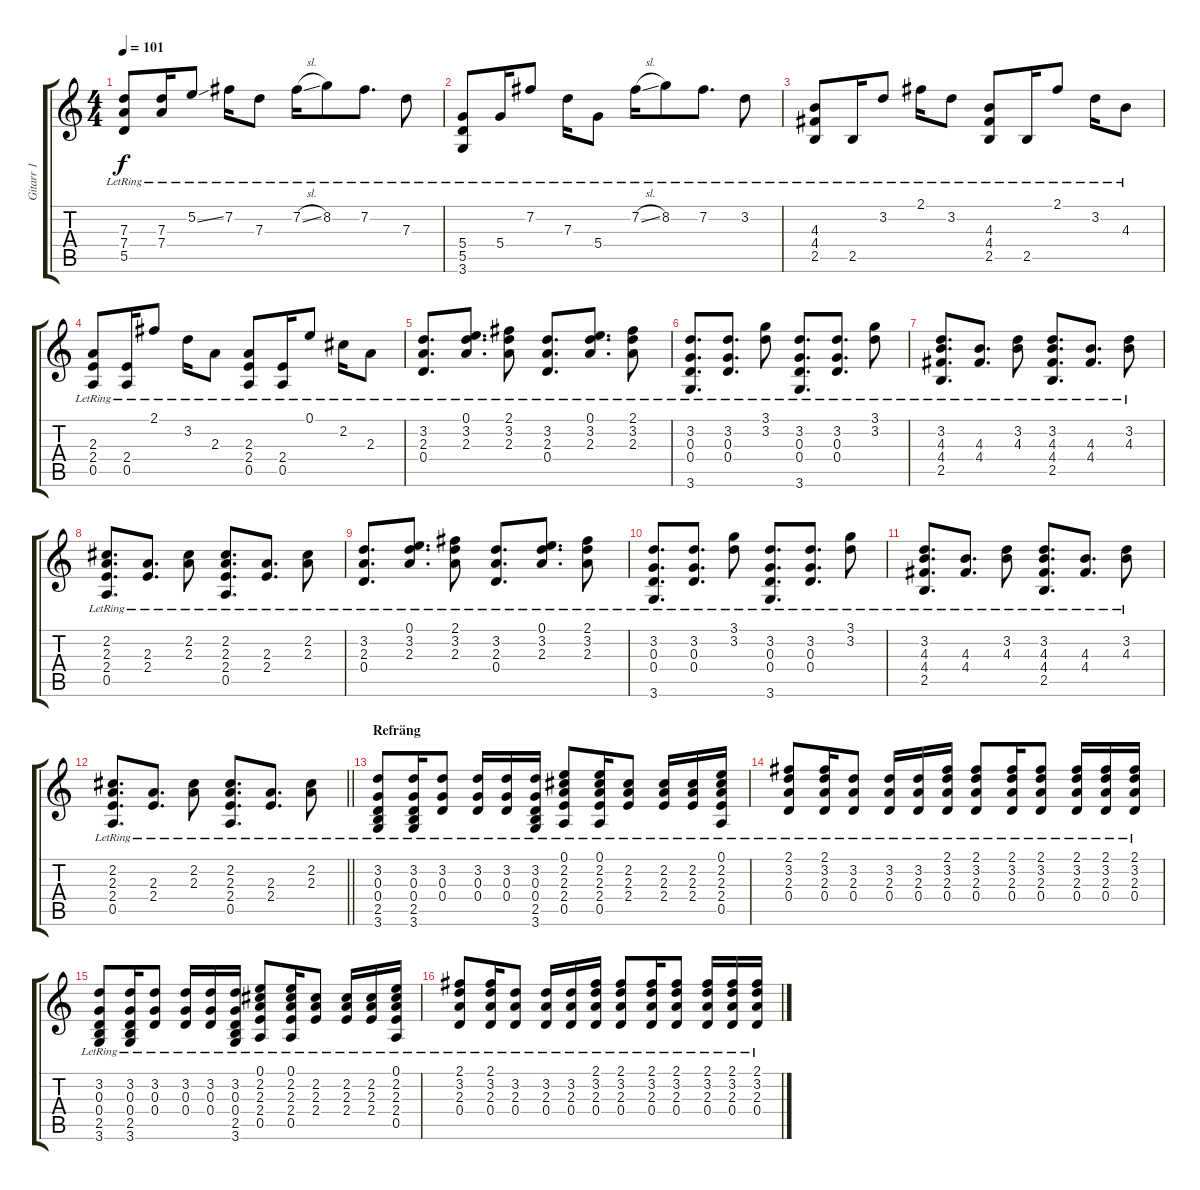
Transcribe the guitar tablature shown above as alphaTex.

\track ("Gitarr 1" "Gitarr 1") {instrument electricguitarjazz}
\staff {score tabs}
\tuning (E4 B3 G3 D3 A2 E2) {hide}
\ts (4 4)
\tempo 101
\clef g2
\ks c
(7.3{lr} 7.4{lr} 5.5{lr}).8{dy f} (7.3{lr} 7.4{lr}).16 5.2{ss lr}.8 7.2{lr}.16 7.3{lr}.8 7.2{sl lr}.16 8.2{lr}.8 7.2{lr}.8{d} 7.3{lr}.8 |
(5.4{lr} 5.5{lr} 3.6{lr}).8 5.4{lr}.16 7.2{lr}.8 7.3{lr}.16 5.4{lr}.8 7.2{sl lr}.16 8.2{lr}.8 7.2{lr}.8{d} 3.2{lr}.8 |
(4.3{lr} 4.4{lr} 2.5{lr}).8 2.5{lr}.16 3.2{lr}.8 2.1{lr}.16 3.2{lr}.8 (4.3{lr} 4.4{lr} 2.5{lr}).8 2.5{lr}.16 2.1{lr}.8 3.2{lr}.16 4.3{lr}.8 |
(2.3{lr} 2.4{lr} 0.5{lr}).8 (2.4{lr} 0.5{lr}).16 2.1{lr}.8 3.2{lr}.16 2.3{lr}.8 (2.3{lr} 2.4{lr} 0.5{lr}).8 (2.4{lr} 0.5{lr}).16 0.1{lr}.8 2.2{lr}.16 2.3{lr}.8 |
(3.2{lr} 2.3{lr} 0.4{lr}).8{d} (0.1{lr} 3.2{lr} 2.3{lr}).8{d} (2.1{lr} 3.2{lr} 2.3{lr}).8 (3.2{lr} 2.3{lr} 0.4{lr}).8{d} (0.1{lr} 3.2{lr} 2.3{lr}).8{d} (2.1{lr} 3.2{lr} 2.3{lr}).8 |
(3.2{lr} 0.3{lr} 0.4{lr} 3.6{lr}).8{d} (3.2{lr} 0.3{lr} 0.4{lr}).8{d} (3.1{lr} 3.2{lr}).8 (3.2{lr} 0.3{lr} 0.4{lr} 3.6{lr}).8{d} (3.2{lr} 0.3{lr} 0.4{lr}).8{d} (3.1{lr} 3.2{lr}).8 |
(3.2{lr} 4.3{lr} 4.4{lr} 2.5{lr}).8{d} (4.3{lr} 4.4{lr}).8{d} (3.2{lr} 4.3{lr}).8 (3.2{lr} 4.3{lr} 4.4{lr} 2.5{lr}).8{d} (4.3{lr} 4.4{lr}).8{d} (3.2{lr} 4.3{lr}).8 |
(2.2{lr} 2.3{lr} 2.4{lr} 0.5{lr}).8{d} (2.3{lr} 2.4{lr}).8{d} (2.2{lr} 2.3{lr}).8 (2.2{lr} 2.3{lr} 2.4{lr} 0.5{lr}).8{d} (2.3{lr} 2.4{lr}).8{d} (2.2{lr} 2.3{lr}).8 |
(3.2{lr} 2.3{lr} 0.4{lr}).8{d} (0.1{lr} 3.2{lr} 2.3{lr}).8{d} (2.1{lr} 3.2{lr} 2.3{lr}).8 (3.2{lr} 2.3{lr} 0.4{lr}).8{d} (0.1{lr} 3.2{lr} 2.3{lr}).8{d} (2.1{lr} 3.2{lr} 2.3{lr}).8 |
(3.2{lr} 0.3{lr} 0.4{lr} 3.6{lr}).8{d} (3.2{lr} 0.3{lr} 0.4{lr}).8{d} (3.1{lr} 3.2{lr}).8 (3.2{lr} 0.3{lr} 0.4{lr} 3.6{lr}).8{d} (3.2{lr} 0.3{lr} 0.4{lr}).8{d} (3.1{lr} 3.2{lr}).8 |
(3.2{lr} 4.3{lr} 4.4{lr} 2.5{lr}).8{d} (4.3{lr} 4.4{lr}).8{d} (3.2{lr} 4.3{lr}).8 (3.2{lr} 4.3{lr} 4.4{lr} 2.5{lr}).8{d} (4.3{lr} 4.4{lr}).8{d} (3.2{lr} 4.3{lr}).8 |
\barLineRight lightlight
(2.2{lr} 2.3{lr} 2.4{lr} 0.5{lr}).8{d} (2.3{lr} 2.4{lr}).8{d} (2.2{lr} 2.3{lr}).8 (2.2{lr} 2.3{lr} 2.4{lr} 0.5{lr}).8{d} (2.3{lr} 2.4{lr}).8{d} (2.2{lr} 2.3{lr}).8 |
\section ("" "Refräng")
(3.2{lr} 0.3{lr} 0.4{lr} 2.5 3.6{lr}).8 (3.2{lr} 0.3{lr} 0.4{lr} 2.5 3.6{lr}).16 (3.2{lr} 0.3{lr} 0.4{lr}).8 (3.2{lr} 0.3{lr} 0.4{lr}).16 (3.2{lr} 0.3{lr} 0.4{lr}).16 (3.2{lr} 0.3{lr} 0.4{lr} 2.5 3.6{lr}).16 (0.1{lr} 2.2{lr} 2.3{lr} 2.4{lr} 0.5).8 (0.1{lr} 2.2{lr} 2.3{lr} 2.4{lr} 0.5).16 (2.2{lr} 2.3{lr} 2.4{lr}).8 (2.2{lr} 2.3{lr} 2.4{lr}).16 (2.2{lr} 2.3{lr} 2.4{lr}).16 (0.1{lr} 2.2{lr} 2.3{lr} 2.4{lr} 0.5).16 |
(2.1{lr} 3.2{lr} 2.3{lr} 0.4{lr}).8 (2.1{lr} 3.2{lr} 2.3{lr} 0.4{lr}).16 (3.2{lr} 2.3{lr} 0.4{lr}).8 (3.2{lr} 2.3{lr} 0.4{lr}).16 (3.2{lr} 2.3{lr} 0.4{lr}).16 (2.1{lr} 3.2{lr} 2.3{lr} 0.4{lr}).16 (2.1{lr} 3.2{lr} 2.3{lr} 0.4{lr}).8 (2.1{lr} 3.2{lr} 2.3{lr} 0.4{lr}).16 (2.1{lr} 3.2{lr} 2.3{lr} 0.4{lr}).8 (2.1{lr} 3.2{lr} 2.3{lr} 0.4{lr}).16 (2.1{lr} 3.2{lr} 2.3{lr} 0.4{lr}).16 (2.1{lr} 3.2{lr} 2.3{lr} 0.4{lr}).16 |
(3.2{lr} 0.3{lr} 0.4{lr} 2.5 3.6{lr}).8 (3.2{lr} 0.3{lr} 0.4{lr} 2.5 3.6{lr}).16 (3.2{lr} 0.3{lr} 0.4{lr}).8 (3.2{lr} 0.3{lr} 0.4{lr}).16 (3.2{lr} 0.3{lr} 0.4{lr}).16 (3.2{lr} 0.3{lr} 0.4{lr} 2.5 3.6{lr}).16 (0.1{lr} 2.2{lr} 2.3{lr} 2.4{lr} 0.5).8 (0.1{lr} 2.2{lr} 2.3{lr} 2.4{lr} 0.5).16 (2.2{lr} 2.3{lr} 2.4{lr}).8 (2.2{lr} 2.3{lr} 2.4{lr}).16 (2.2{lr} 2.3{lr} 2.4{lr}).16 (0.1{lr} 2.2{lr} 2.3{lr} 2.4{lr} 0.5).16 |
(2.1{lr} 3.2{lr} 2.3{lr} 0.4{lr}).8 (2.1{lr} 3.2{lr} 2.3{lr} 0.4{lr}).16 (3.2{lr} 2.3{lr} 0.4{lr}).8 (3.2{lr} 2.3{lr} 0.4{lr}).16 (3.2{lr} 2.3{lr} 0.4{lr}).16 (2.1{lr} 3.2{lr} 2.3{lr} 0.4{lr}).16 (2.1{lr} 3.2{lr} 2.3{lr} 0.4{lr}).8 (2.1{lr} 3.2{lr} 2.3{lr} 0.4{lr}).16 (2.1{lr} 3.2{lr} 2.3{lr} 0.4{lr}).8 (2.1{lr} 3.2{lr} 2.3{lr} 0.4{lr}).16 (2.1{lr} 3.2{lr} 2.3{lr} 0.4{lr}).16 (2.1{lr} 3.2{lr} 2.3{lr} 0.4{lr}).16
